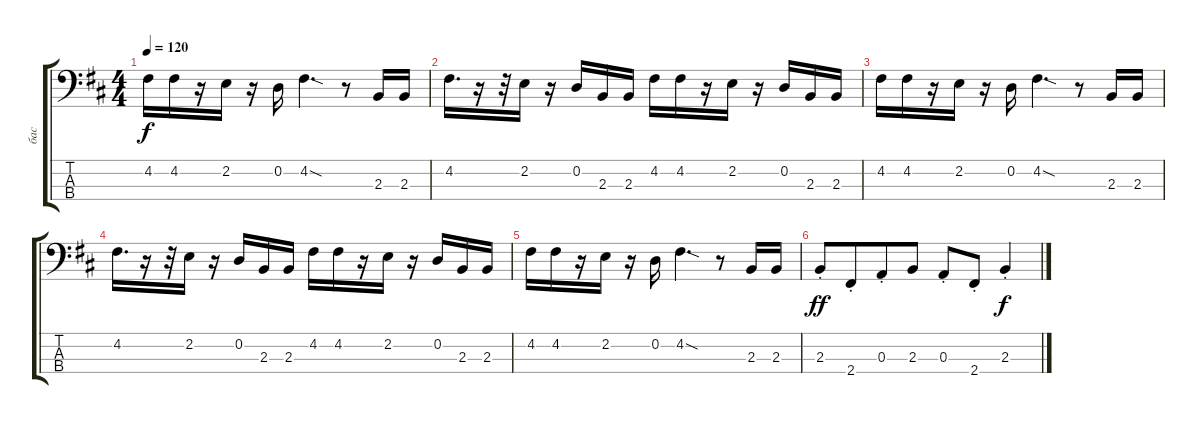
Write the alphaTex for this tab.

\track ("бас" "бас") {instrument fretlessbass}
\staff {score tabs}
\tuning (G2 D2 A1 E1) {hide}
\ts (4 4)
\tempo 120
\clef f4
\ks bminor
4.2.16{dy f} 4.2.16 r.16 2.2.16 r.16 0.2.16 4.2{sod}.4{d} r.8 2.3.16 2.3.16 |
4.2.16{d} r.16 r.32 2.2.16 r.16 0.2.16 2.3.16 2.3.16 4.2.16 4.2.16 r.16 2.2.16 r.16 0.2.16 2.3.16 2.3.16 |
4.2.16 4.2.16 r.16 2.2.16 r.16 0.2.16 4.2{sod}.4{d} r.8 2.3.16 2.3.16 |
4.2.16{d} r.16 r.32 2.2.16 r.16 0.2.16 2.3.16 2.3.16 4.2.16 4.2.16 r.16 2.2.16 r.16 0.2.16 2.3.16 2.3.16 |
4.2.16 4.2.16 r.16 2.2.16 r.16 0.2.16 4.2{sod}.4{d} r.8 2.3.16 2.3.16 |
2.3{st}.8{dy ff} 2.4{st}.8{beam merge} 0.3{st}.8 2.3.8 0.3{st}.8 2.4{st}.8 2.3{st}.4{dy f}
